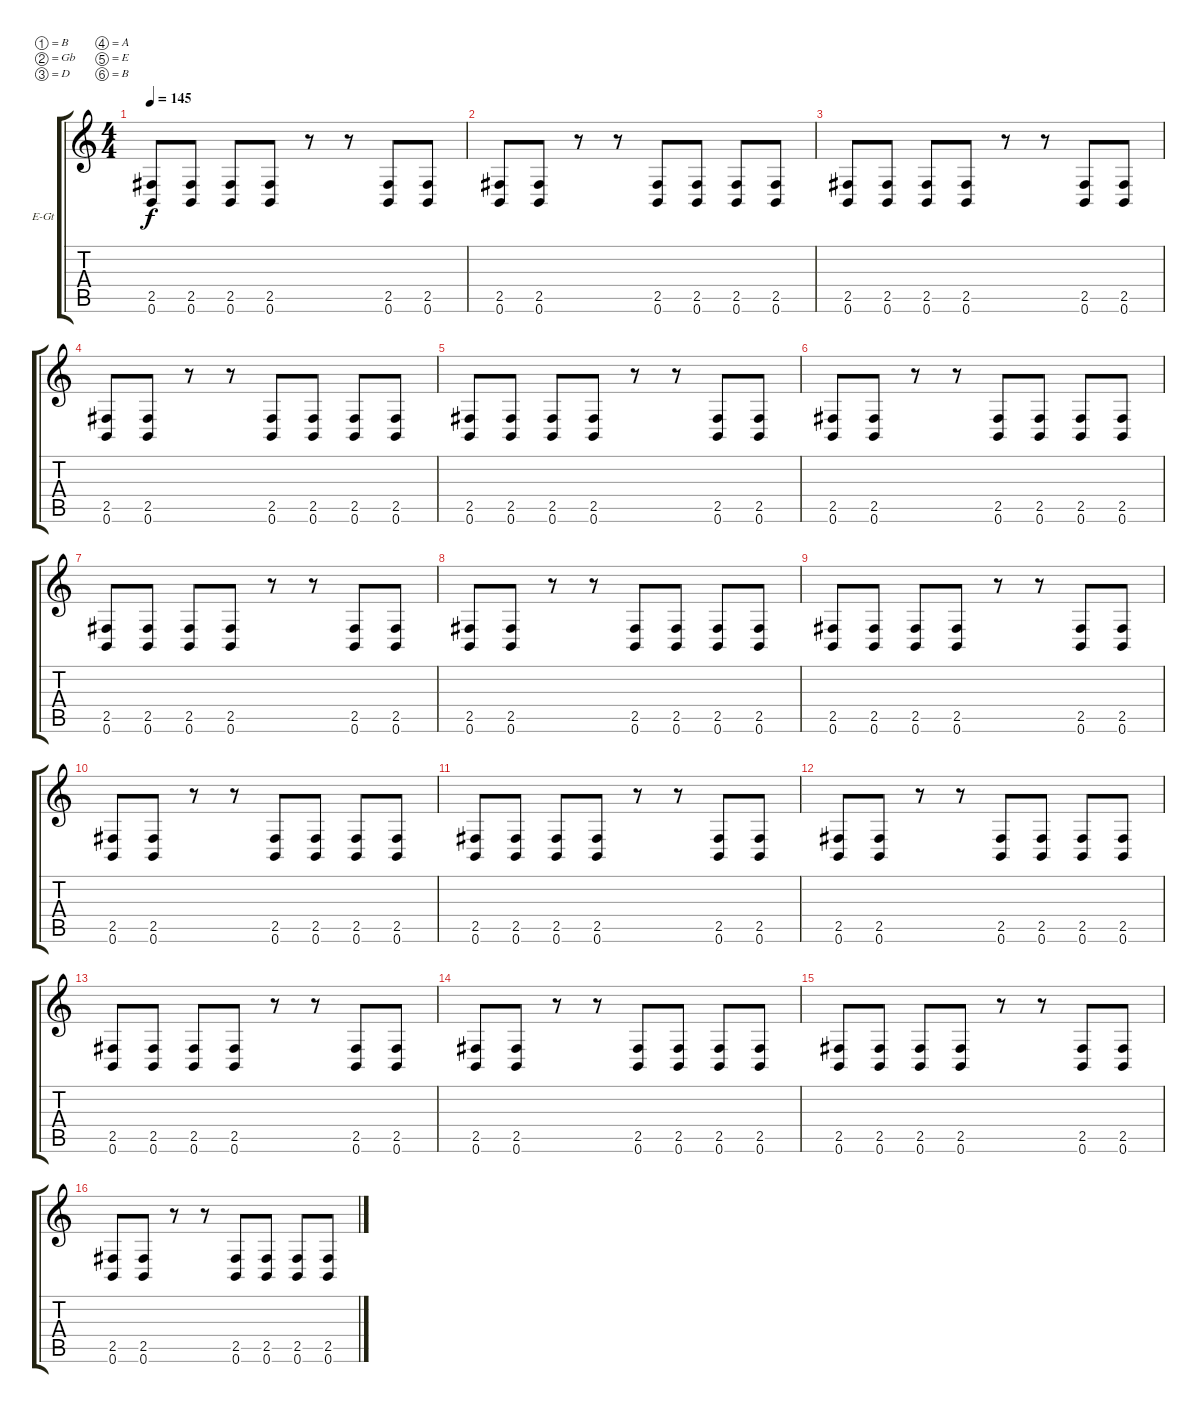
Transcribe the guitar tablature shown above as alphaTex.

\bracketExtendMode groupsimilarinstruments
\firstSystemTrackNameOrientation horizontal
\otherSystemsTrackNameOrientation horizontal
\track ("RG RIGHT" "E-Gt") {instrument distortionguitar}
\staff {score tabs}
\tuning (B3 Gb3 D3 A2 E2 B1)
\ts (4 4)
\tempo 145
\clef g2
\ks c
(2.5 0.6).8{dy f} (2.5 0.6).8 (2.5 0.6).8 (2.5 0.6).8 r.8 r.8 (2.5 0.6).8 (2.5 0.6).8 |
(2.5 0.6).8 (2.5 0.6).8 r.8 r.8 (2.5 0.6).8 (2.5 0.6).8 (2.5 0.6).8 (2.5 0.6).8 |
(2.5 0.6).8 (2.5 0.6).8 (2.5 0.6).8 (2.5 0.6).8 r.8 r.8 (2.5 0.6).8 (2.5 0.6).8 |
(2.5 0.6).8 (2.5 0.6).8 r.8 r.8 (2.5 0.6).8 (2.5 0.6).8 (2.5 0.6).8 (2.5 0.6).8 |
(2.5 0.6).8 (2.5 0.6).8 (2.5 0.6).8 (2.5 0.6).8 r.8 r.8 (2.5 0.6).8 (2.5 0.6).8 |
(2.5 0.6).8 (2.5 0.6).8 r.8 r.8 (2.5 0.6).8 (2.5 0.6).8 (2.5 0.6).8 (2.5 0.6).8 |
(2.5 0.6).8 (2.5 0.6).8 (2.5 0.6).8 (2.5 0.6).8 r.8 r.8 (2.5 0.6).8 (2.5 0.6).8 |
(2.5 0.6).8 (2.5 0.6).8 r.8 r.8 (2.5 0.6).8 (2.5 0.6).8 (2.5 0.6).8 (2.5 0.6).8 |
(2.5 0.6).8 (2.5 0.6).8 (2.5 0.6).8 (2.5 0.6).8 r.8 r.8 (2.5 0.6).8 (2.5 0.6).8 |
(2.5 0.6).8 (2.5 0.6).8 r.8 r.8 (2.5 0.6).8 (2.5 0.6).8 (2.5 0.6).8 (2.5 0.6).8 |
(2.5 0.6).8 (2.5 0.6).8 (2.5 0.6).8 (2.5 0.6).8 r.8 r.8 (2.5 0.6).8 (2.5 0.6).8 |
(2.5 0.6).8 (2.5 0.6).8 r.8 r.8 (2.5 0.6).8 (2.5 0.6).8 (2.5 0.6).8 (2.5 0.6).8 |
(2.5 0.6).8 (2.5 0.6).8 (2.5 0.6).8 (2.5 0.6).8 r.8 r.8 (2.5 0.6).8 (2.5 0.6).8 |
(2.5 0.6).8 (2.5 0.6).8 r.8 r.8 (2.5 0.6).8 (2.5 0.6).8 (2.5 0.6).8 (2.5 0.6).8 |
(2.5 0.6).8 (2.5 0.6).8 (2.5 0.6).8 (2.5 0.6).8 r.8 r.8 (2.5 0.6).8 (2.5 0.6).8 |
(2.5 0.6).8 (2.5 0.6).8 r.8 r.8 (2.5 0.6).8 (2.5 0.6).8 (2.5 0.6).8 (2.5 0.6).8
